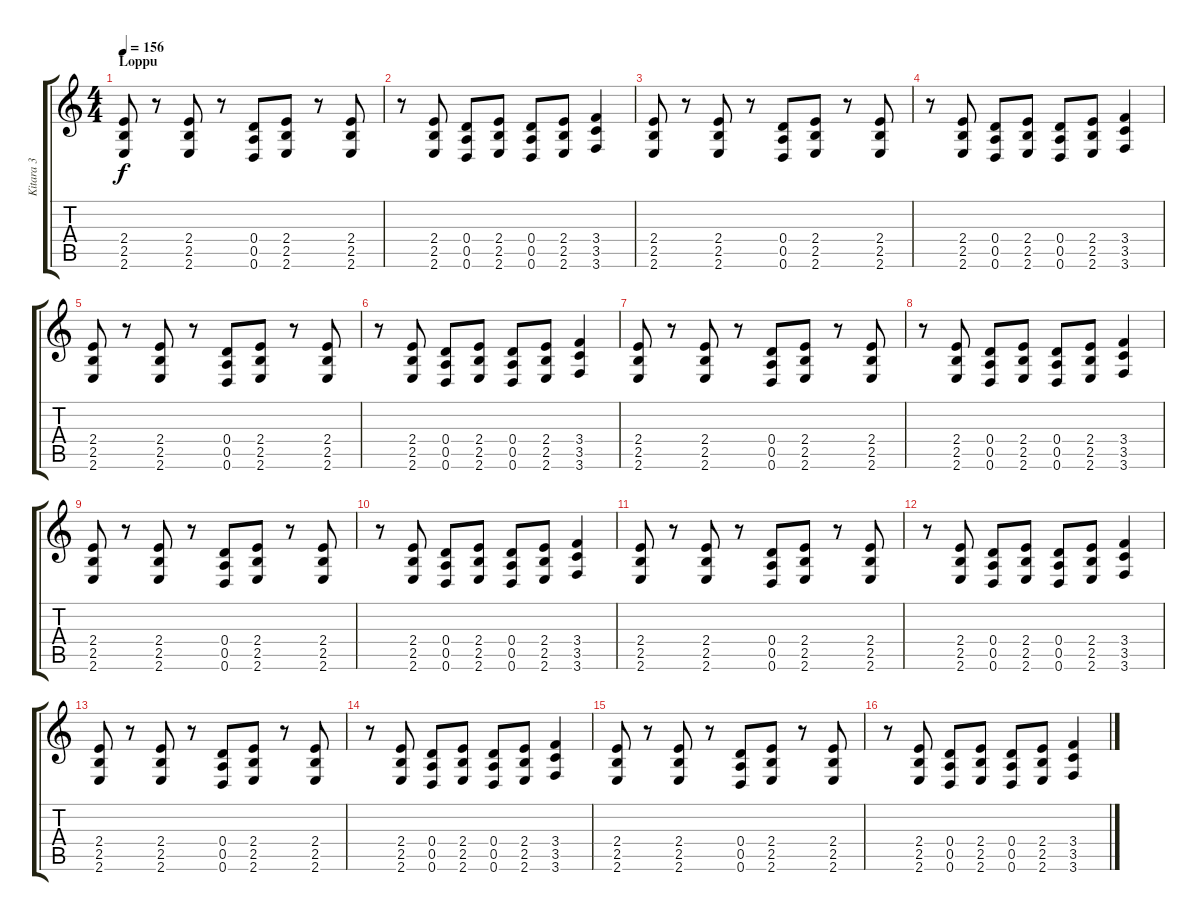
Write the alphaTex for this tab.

\track ("Kitara 3" "Kitara 3") {instrument distortionguitar}
\staff {score tabs}
\tuning (E4 B3 G3 D3 A2 D2) {hide}
\ts (4 4)
\section ("" "Loppu")
\tempo 156
\clef g2
\ks c
(2.4 2.5 2.6).8{dy f} r.8 (2.4 2.5 2.6).8 r.8 (0.4 0.5 0.6).8 (2.4 2.5 2.6).8 r.8 (2.4 2.5 2.6).8 |
r.8 (2.4 2.5 2.6).8 (0.4 0.5 0.6).8 (2.4 2.5 2.6).8 (0.4 0.5 0.6).8 (2.4 2.5 2.6).8 (3.4 3.5 3.6).4 |
(2.4 2.5 2.6).8 r.8 (2.4 2.5 2.6).8 r.8 (0.4 0.5 0.6).8 (2.4 2.5 2.6).8 r.8 (2.4 2.5 2.6).8 |
r.8 (2.4 2.5 2.6).8 (0.4 0.5 0.6).8 (2.4 2.5 2.6).8 (0.4 0.5 0.6).8 (2.4 2.5 2.6).8 (3.4 3.5 3.6).4 |
(2.4 2.5 2.6).8 r.8 (2.4 2.5 2.6).8 r.8 (0.4 0.5 0.6).8 (2.4 2.5 2.6).8 r.8 (2.4 2.5 2.6).8 |
r.8 (2.4 2.5 2.6).8 (0.4 0.5 0.6).8 (2.4 2.5 2.6).8 (0.4 0.5 0.6).8 (2.4 2.5 2.6).8 (3.4 3.5 3.6).4 |
(2.4 2.5 2.6).8 r.8 (2.4 2.5 2.6).8 r.8 (0.4 0.5 0.6).8 (2.4 2.5 2.6).8 r.8 (2.4 2.5 2.6).8 |
r.8 (2.4 2.5 2.6).8 (0.4 0.5 0.6).8 (2.4 2.5 2.6).8 (0.4 0.5 0.6).8 (2.4 2.5 2.6).8 (3.4 3.5 3.6).4 |
(2.4 2.5 2.6).8 r.8 (2.4 2.5 2.6).8 r.8 (0.4 0.5 0.6).8 (2.4 2.5 2.6).8 r.8 (2.4 2.5 2.6).8 |
r.8 (2.4 2.5 2.6).8 (0.4 0.5 0.6).8 (2.4 2.5 2.6).8 (0.4 0.5 0.6).8 (2.4 2.5 2.6).8 (3.4 3.5 3.6).4 |
(2.4 2.5 2.6).8 r.8 (2.4 2.5 2.6).8 r.8 (0.4 0.5 0.6).8 (2.4 2.5 2.6).8 r.8 (2.4 2.5 2.6).8 |
r.8 (2.4 2.5 2.6).8 (0.4 0.5 0.6).8 (2.4 2.5 2.6).8 (0.4 0.5 0.6).8 (2.4 2.5 2.6).8 (3.4 3.5 3.6).4 |
(2.4 2.5 2.6).8 r.8 (2.4 2.5 2.6).8 r.8 (0.4 0.5 0.6).8 (2.4 2.5 2.6).8 r.8 (2.4 2.5 2.6).8 |
r.8 (2.4 2.5 2.6).8 (0.4 0.5 0.6).8 (2.4 2.5 2.6).8 (0.4 0.5 0.6).8 (2.4 2.5 2.6).8 (3.4 3.5 3.6).4 |
(2.4 2.5 2.6).8 r.8 (2.4 2.5 2.6).8 r.8 (0.4 0.5 0.6).8 (2.4 2.5 2.6).8 r.8 (2.4 2.5 2.6).8 |
r.8 (2.4 2.5 2.6).8 (0.4 0.5 0.6).8 (2.4 2.5 2.6).8 (0.4 0.5 0.6).8 (2.4 2.5 2.6).8 (3.4 3.5 3.6).4
